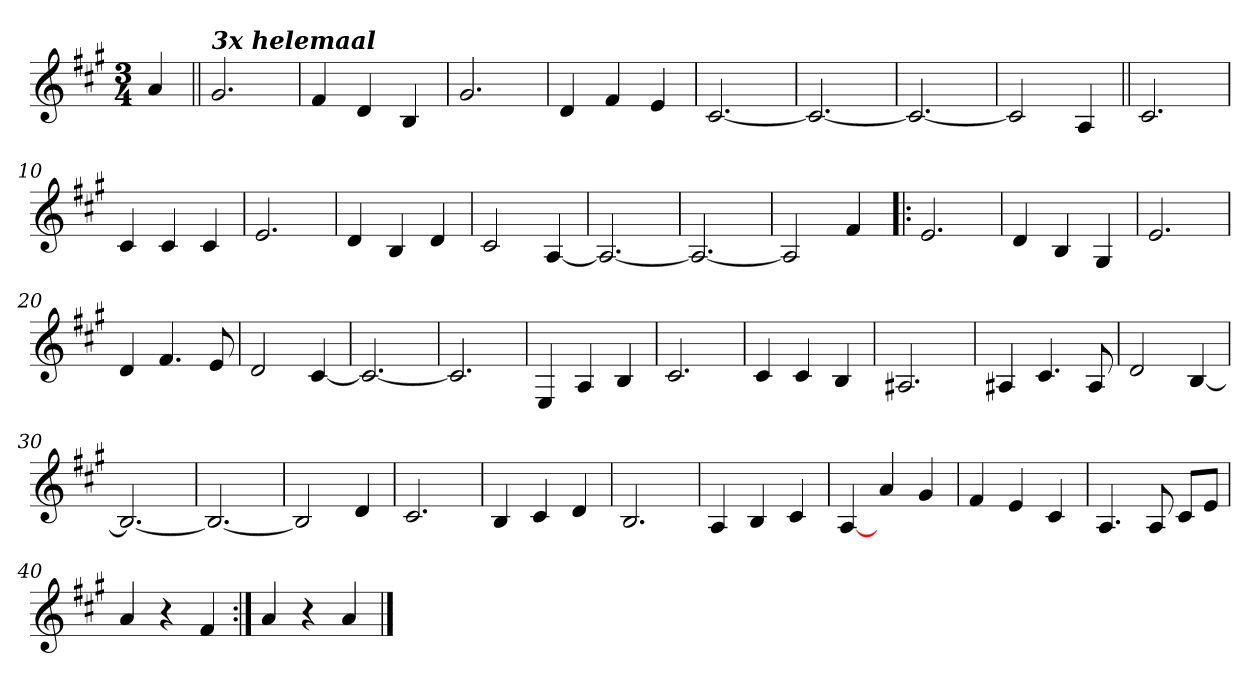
**kern
*part1
*staff1
*clefG2
*k[f#c#g#]
*A:
*M3/4
=
4a/
=1||
!LO:TX:a:Bi:t=3x helemaal
2.g#/
=2
4f#/
4d/
4B/
=3
2.g#/
=4
4d/
4f#/
4e/
=5
[2.c#/
=6
2.c#/_
=7
2.c#/_
=8
2c#/]
4A/
!!LO:LB:g=z
=9||
2.c#/
=10
4c#/
4c#/
4c#/
=11
2.e/
=12
4d/
4B/
4d/
=13
2c#/
[4A/
=14
2.A/_
=15
2.A/_
=16
2A/]
4f#/
!!LO:LB:g=z
=17!|:
2.e/
=18
4d/
4B/
4G#/
=19
2.e/
=20
4d/
4.f#/
8e/
=21
2d/
[4c#/
=22
2.c#/_
=23
2.c#/]
=24
4E/
4A/
4B/
=25
2.c#/
!!LO:LB:g=z
=26
4c#/
4c#/
4B/
=27
2.A#X/
=28
4A#X/
4.c#/
8A#/
=29
2d/
[4B/
=30
2.B/_
=31
2.B/_
=32
2B/]
4d/
!!LO:LB:g=z
=33
2.c#/
=34
4B/
4c#/
4d/
=35
2.B/
=36
4A/
4B/
4c#/
=37
[4A/
4a/
4g#/
=38
4f#/
4e/
4c#/
=39
4.A/
8A/
8c#/L
8e/J
=40
4a/
4r
4f#/
=41:|!
4a/
4r
4a/
==
*-
